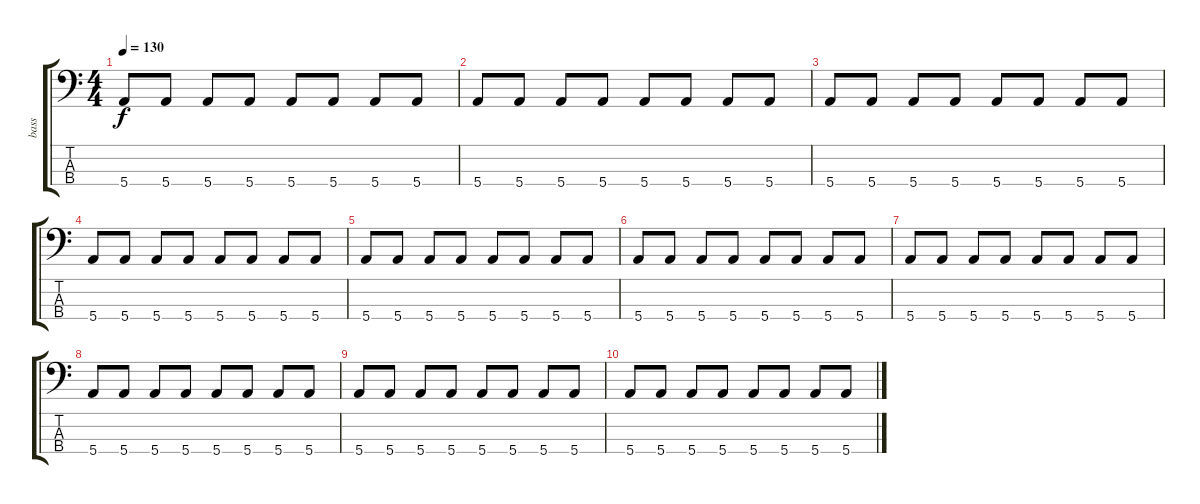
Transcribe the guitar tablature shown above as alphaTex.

\track ("bass" "bass") {instrument acousticguitarsteel}
\staff {score tabs}
\tuning (G2 D2 A1 E1) {hide}
\ts (4 4)
\tempo 130
\clef f4
\ks c
5.4.8{dy f} 5.4.8 5.4.8 5.4.8 5.4.8 5.4.8 5.4.8 5.4.8 |
5.4.8 5.4.8 5.4.8 5.4.8 5.4.8 5.4.8 5.4.8 5.4.8 |
5.4.8 5.4.8 5.4.8 5.4.8 5.4.8 5.4.8 5.4.8 5.4.8 |
5.4.8 5.4.8 5.4.8 5.4.8 5.4.8 5.4.8 5.4.8 5.4.8 |
5.4.8 5.4.8 5.4.8 5.4.8 5.4.8 5.4.8 5.4.8 5.4.8 |
5.4.8 5.4.8 5.4.8 5.4.8 5.4.8 5.4.8 5.4.8 5.4.8 |
5.4.8{volume 0} 5.4.8 5.4.8 5.4.8 5.4.8 5.4.8 5.4.8 5.4.8 |
5.4.8 5.4.8 5.4.8 5.4.8 5.4.8 5.4.8 5.4.8 5.4.8 |
5.4.8 5.4.8 5.4.8 5.4.8 5.4.8 5.4.8 5.4.8 5.4.8 |
5.4.8 5.4.8 5.4.8 5.4.8 5.4.8 5.4.8 5.4.8 5.4.8
